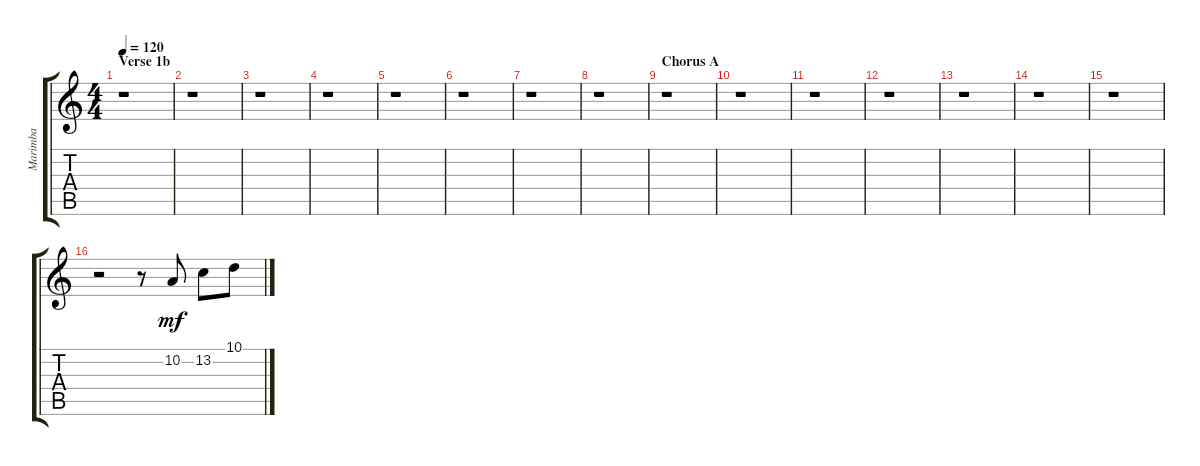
\track ("Marimba" "Marimba") {instrument marimba}
\staff {score tabs}
\tuning (E4 B3 G3 D3 A2 E2) {hide}
\ts (4 4)
\section ("" "Verse 1b")
\tempo 120
\clef g2
\ks c
r.1{dy mf} |
r.1 |
r.1 |
r.1 |
r.1 |
r.1 |
r.1 |
r.1 |
\section ("" "Chorus A")
r.1 |
r.1 |
r.1 |
r.1 |
r.1 |
r.1 |
r.1 |
r.2 r.8 10.2.8 13.2.8 10.1.8
